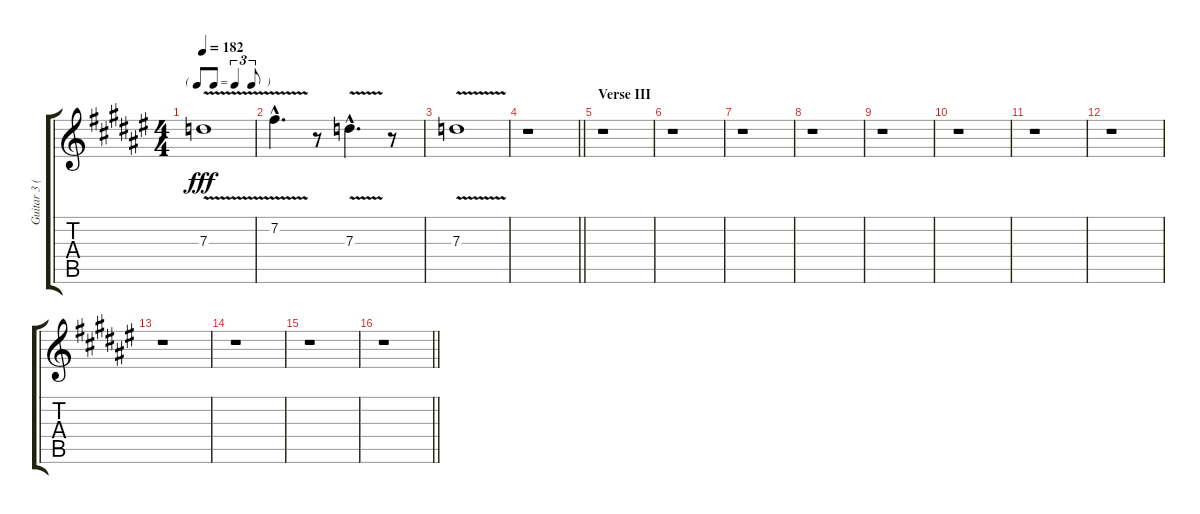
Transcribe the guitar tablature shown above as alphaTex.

\track ("Guitar 3 (clarinette)" "Guitar 3 (") {instrument distortionguitar}
\staff {score tabs}
\tuning (E4 B3 G3 D3 A2 E2) {hide}
\ts (4 4)
\tf triplet8th
\tempo 182
\clef g2
\ks f#
7.3{v}.1{dy fff} |
7.2{v hac}.4{d} r.8 7.3{v hac}.4{d} r.8 |
7.3{v}.1 |
\barLineRight lightlight
r.1 |
\section ("" "Verse III")
r.1 |
r.1 |
r.1 |
r.1 |
r.1 |
r.1 |
r.1 |
r.1 |
r.1 |
r.1 |
r.1 |
\barLineRight lightlight
r.1
